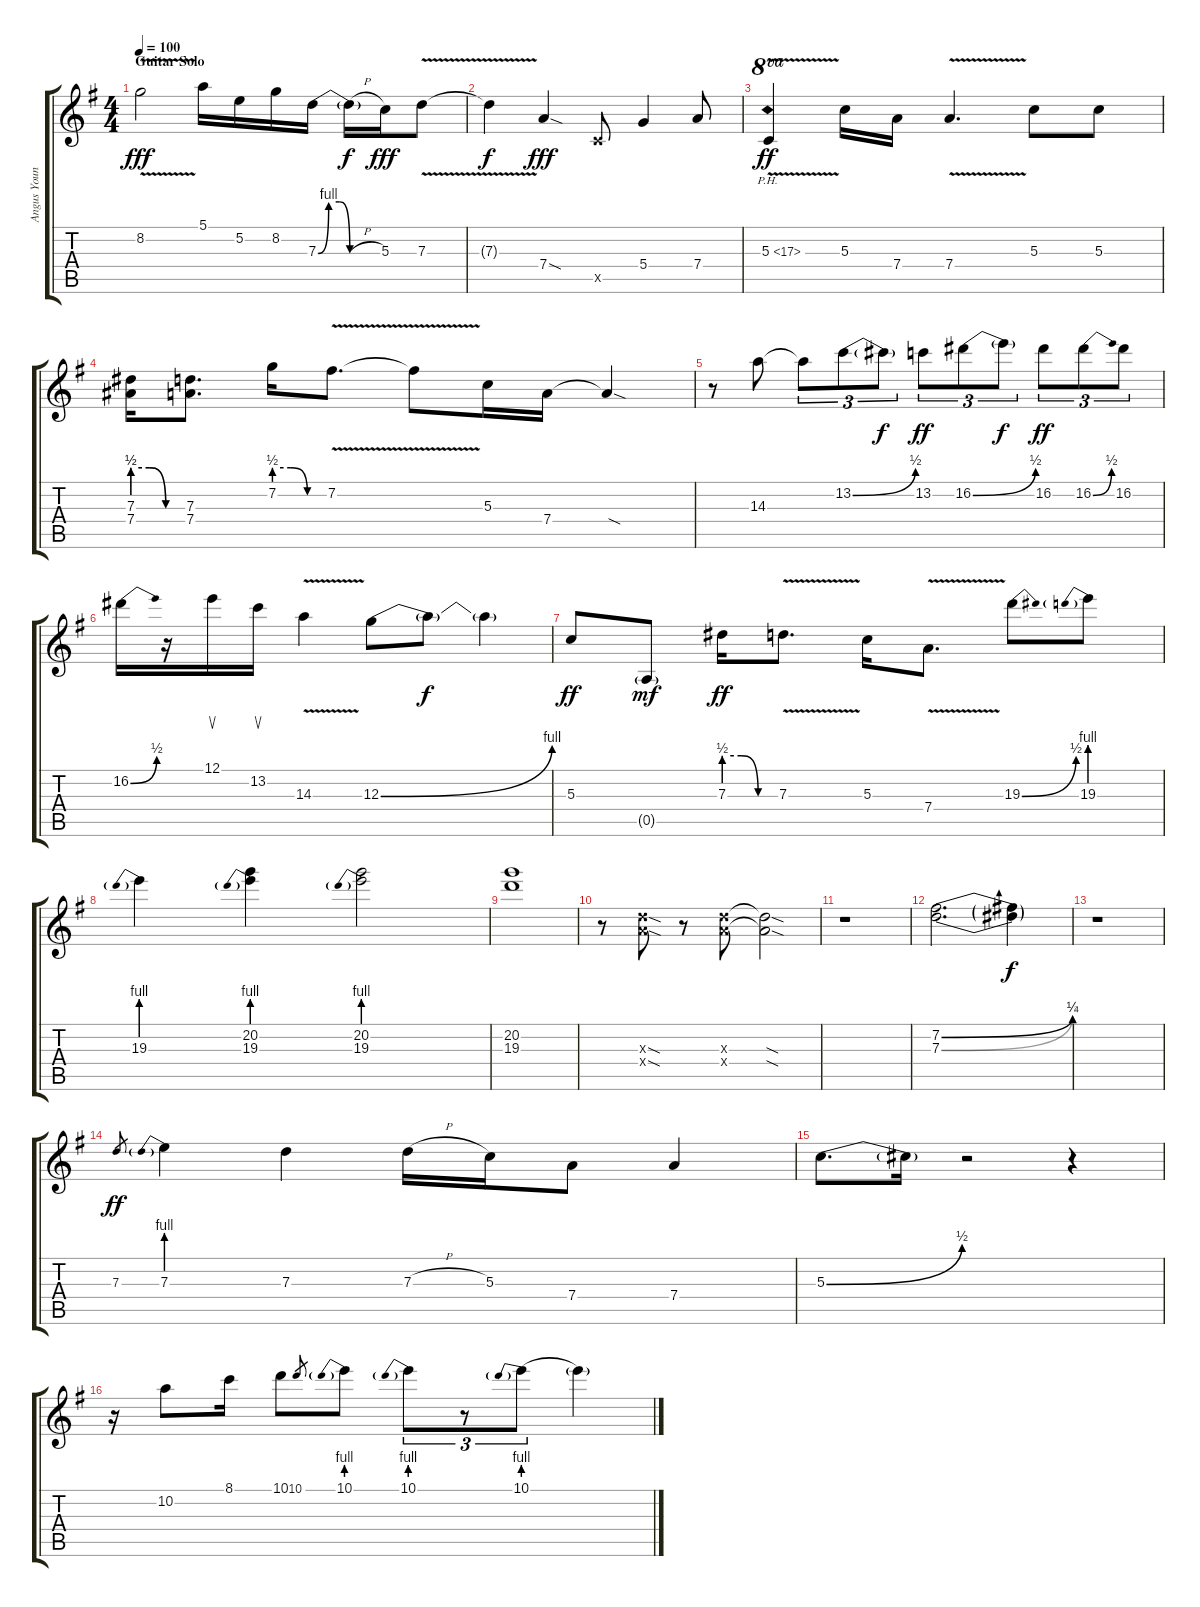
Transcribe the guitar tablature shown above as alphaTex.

\track ("Angus Young - Lead" "Angus Youn") {instrument distortionguitar}
\staff {score tabs}
\tuning (E4 B3 G3 D3 A2 E2) {hide}
\ts (4 4)
\section ("" "Guitar Solo")
\tempo 100
\clef g2
\ks g
8.2{v}.2{dy fff} 5.1.16 5.2.16 8.2.16 7.3{be (custom 0 0 10 4 20 4 30 0 60 0)}.16 7.3{h t}.16{dy f} 5.3.16{dy fff} 7.3{v}.8 |
7.3{t}.4{dy f} 7.4{sod}.4{dy fff} 3.5{x}.8 5.4.4 7.4.8 |
5.3{ph 12 v}.4{ot 8va dy ff} 5.3.16 7.4.16 7.4{v}.4{d} 5.3.8 5.3.8 |
(7.3{be (custom 0 2 20 2 40 0 60 0)} 7.4{be (custom 0 2 20 2 40 0 60 0)}).16 (7.3 7.4).8{d} 7.2{be (custom 0 2 20 2 40 0 60 0)}.16 7.2{v}.8{d} 7.2{v t}.8 5.3.16 7.4.16 7.4{sod t}.4 |
r.8 14.3.8 14.3{t}.8{tu (3 2)} 13.2{be (bend 0 0 60 2)}.8{tu (3 2)} 13.2{t}.8{tu (3 2) dy f} 13.2.8{tu (3 2) dy ff} 16.2{be (bend 0 0 60 2)}.8{tu (3 2)} 16.2{t}.8{tu (3 2) dy f} 16.2.8{tu (3 2) dy ff} 16.2{be (bend 0 0 60 2)}.8{tu (3 2)} 16.2.8{tu (3 2)} |
16.2{be (bend 0 0 60 2)}.16 r.16 12.1.16{su} 13.2.16{su} 14.3{v}.4 12.3{be (bend 0 0 60 4)}.8 12.3{t}.8{dy f} 12.3{t}.4 |
5.3.8{dy ff} 0.5{g}.8{dy mf} 7.3{be (custom 0 2 20 2 40 0 60 0)}.16{dy ff} 7.3{v}.8{d} 5.3.16 7.4{v}.8{d} 19.3{be (bend 0 0 60 2)}.8 19.3{be (prebend 0 4 60 4)}.8 |
19.3{be (prebend 0 4 60 4)}.4 (20.2 19.3{be (prebend 0 4 60 4)}).4 (20.2 19.3{be (prebend 0 4 60 4)}).2 |
(20.2 19.3).1 |
r.8 (7.3{sod x} 7.4{sod x}).8 r.8 (7.3{x} 7.4{x}).8 (7.3{sod t} 7.4{sod t}).2 |
r.1 |
(7.2{be (bend 0 0 60 1)} 7.3{be (bend 0 0 60 2)}).2{d} (7.2{t} 7.3{t}).4{dy f} |
r.1 |
7.3.8{gr dy ff} 7.3{be (prebend 0 4 60 4)}.4 7.3.4 7.3{h}.16 5.3.16 7.4.8 7.4.4 |
5.3{be (bend 0 0 60 2)}.8{d} 5.3{t}.16 r.2 r.4 |
r.16 10.2.8 8.1.16 10.1.8 10.1.8{gr} 10.1{be (prebend 0 4 60 4)}.8 10.1{be (prebend 0 4 60 4)}.8{tu (3 2)} r.8{tu (3 2)} 10.1{be (prebend 0 4 60 4)}.8{tu (3 2)} 10.1{t}.4
